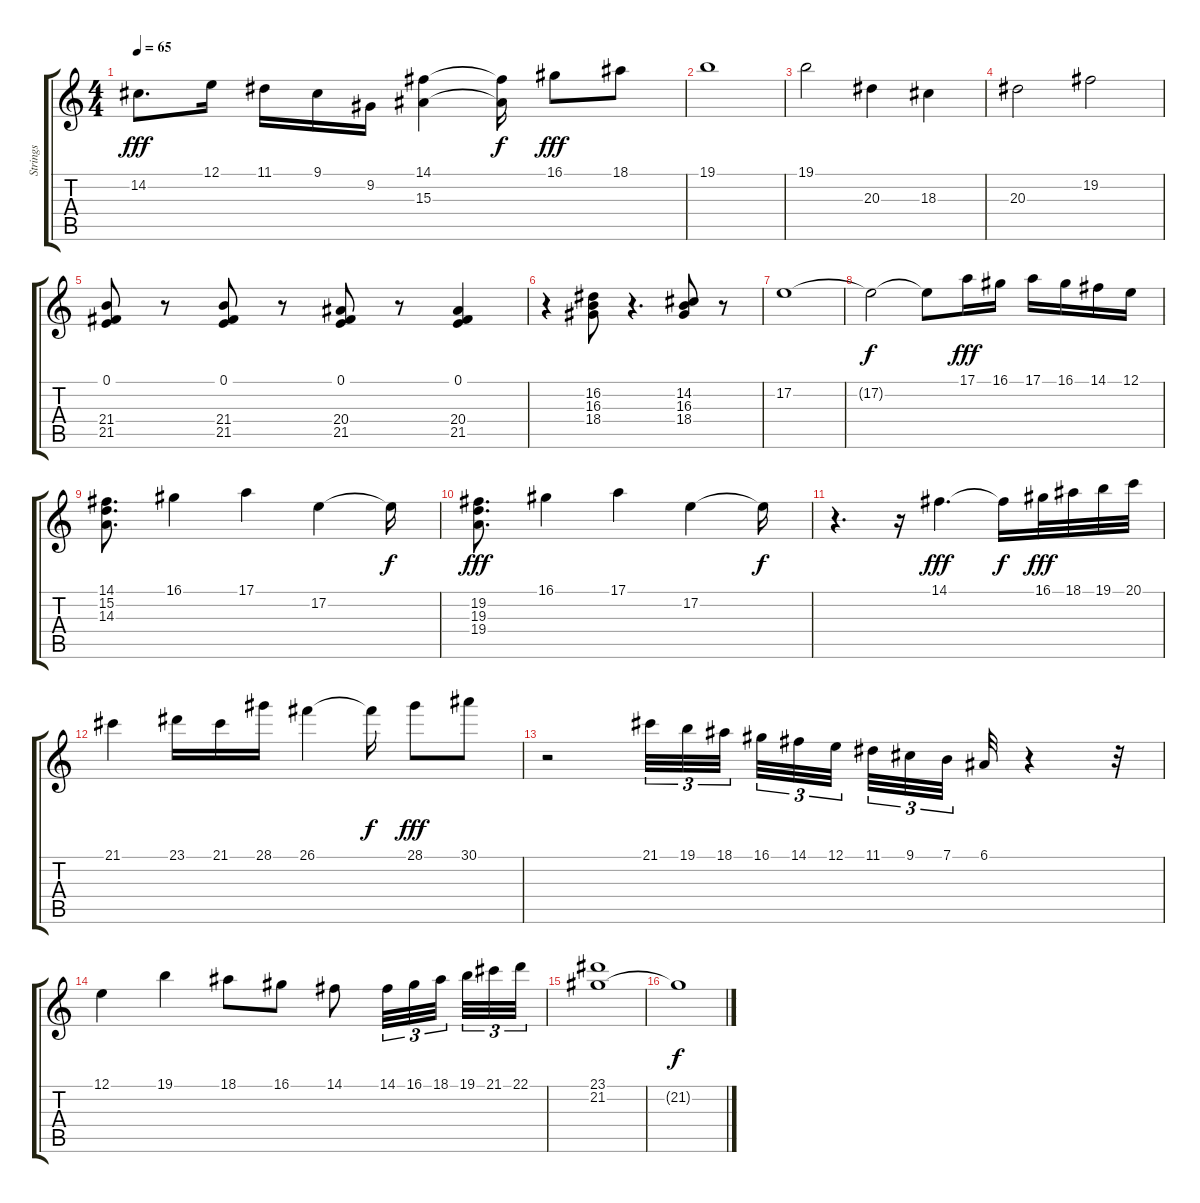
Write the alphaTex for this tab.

\track ("Strings" "Strings") {instrument stringensemble1}
\staff {score tabs}
\tuning (E4 B3 G3 D3 A2 E2) {hide}
\ts (4 4)
\tempo 65
\clef g2
\ks c
14.2.8{d dy fff} 12.1.16 11.1.16 9.1.16 9.2.16 (14.1 15.3).4 (14.1{t} 15.3{t}).16{dy f} 16.1.8{dy fff} 18.1.8 |
19.1.1 |
19.1.2 20.3.4 18.3.4 |
20.3.2 19.2.2 |
(0.1 21.4 21.5).8 r.8 (0.1 21.4 21.5).8 r.8 (0.1 20.4 21.5).8 r.8 (0.1 20.4 21.5).4 |
r.4 (16.2 16.3 18.4).8 r.4{d} (14.2 16.3 18.4).8 r.8 |
17.2.1 |
17.2{t}.2{dy f} 17.2{t}.8 17.1.16{dy fff} 16.1.16 17.1.16 16.1.16 14.1.16 12.1.16 |
(14.1 15.2 14.3).8{d} 16.1.4 17.1.4 17.2.4 17.2{t}.16{dy f} |
(19.2 19.3 19.4).8{d dy fff} 16.1.4 17.1.4 17.2.4 17.2{t}.16{dy f} |
r.4{d} r.16 14.1.4{d dy fff} 14.1{t}.16{dy f} 16.1.32{dy fff} 18.1.32 19.1.32 20.1.32 |
21.1.4 23.1.16 21.1.16 28.1.16 26.1.4 26.1{t}.16{dy f} 28.1.8{dy fff} 30.1.8 |
r.2 21.1.32{tu (3 2)} 19.1.32{tu (3 2)} 18.1.32{tu (3 2) beam splitsecondary} 16.1.32{tu (3 2)} 14.1.32{tu (3 2)} 12.1.32{tu (3 2) beam splitsecondary} 11.1.32{tu (3 2)} 9.1.32{tu (3 2)} 7.1.32{tu (3 2) beam splitsecondary} 6.1.32 r.4 r.32 |
12.1.4 19.1.4 18.1.8 16.1.8 14.1.8 14.1.32{tu (3 2)} 16.1.32{tu (3 2)} 18.1.32{tu (3 2) beam splitsecondary} 19.1.32{tu (3 2)} 21.1.32{tu (3 2)} 22.1.32{tu (3 2)} |
(23.1 21.2).1 |
21.2{t}.1{dy f}
